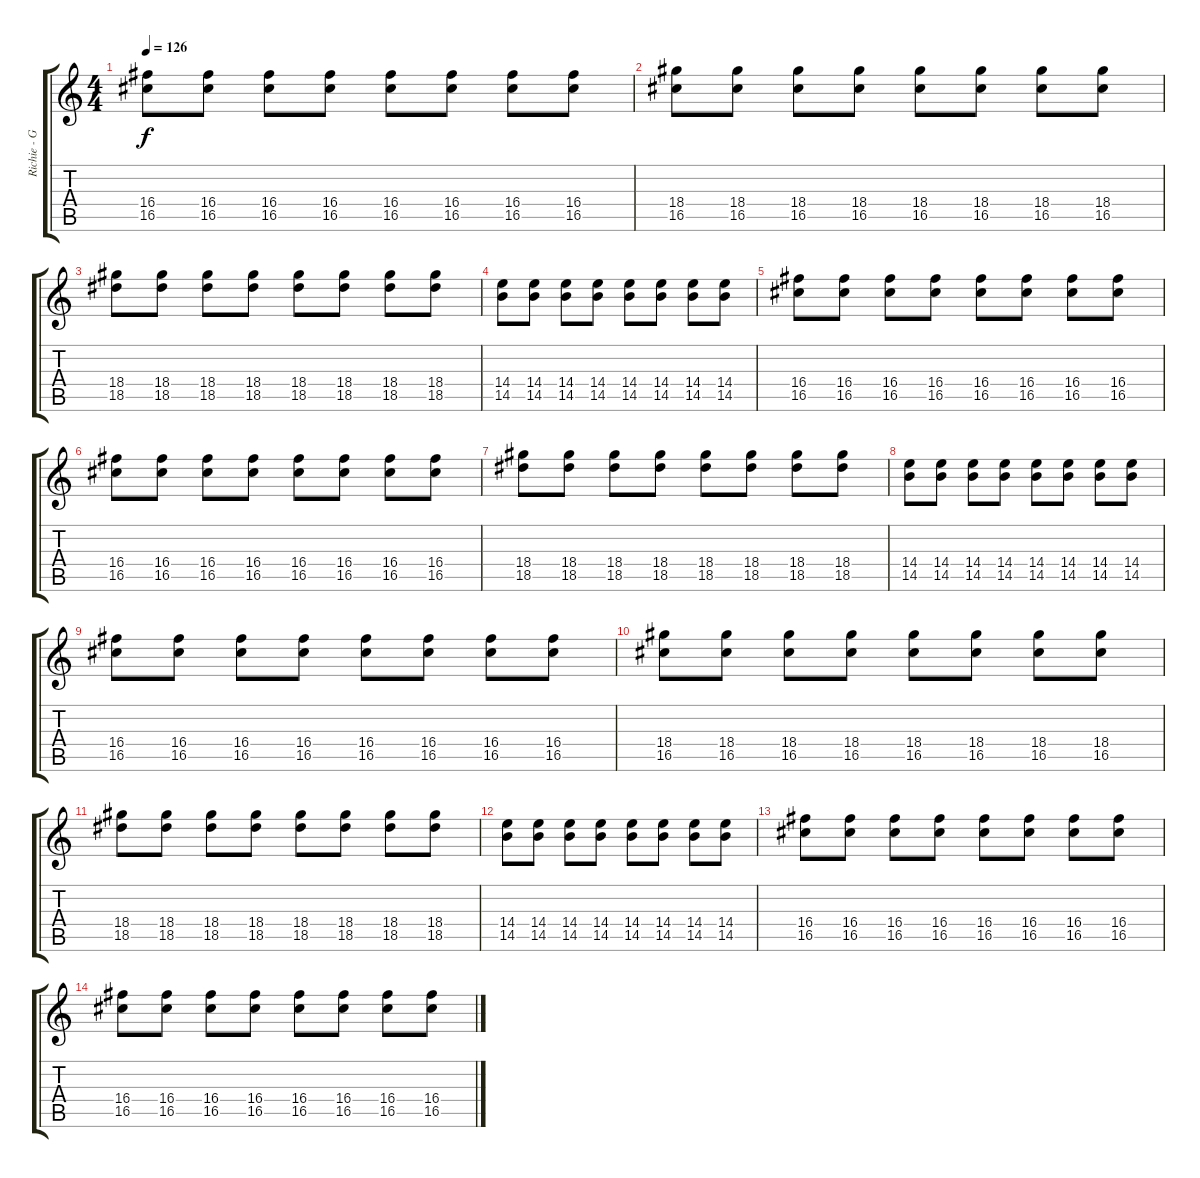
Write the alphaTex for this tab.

\track ("Richie - Guitar 3" "Richie - G") {instrument distortionguitar}
\staff {score tabs}
\tuning (E4 B3 G3 D3 A2 E2) {hide}
\ts (4 4)
\tempo 126
\clef g2
\ks c
(16.4 16.5).8{dy f} (16.4 16.5).8 (16.4 16.5).8 (16.4 16.5).8 (16.4 16.5).8 (16.4 16.5).8 (16.4 16.5).8 (16.4 16.5).8 |
(18.4 16.5).8 (18.4 16.5).8 (18.4 16.5).8 (18.4 16.5).8 (18.4 16.5).8 (18.4 16.5).8 (18.4 16.5).8 (18.4 16.5).8 |
(18.4 18.5).8 (18.4 18.5).8 (18.4 18.5).8 (18.4 18.5).8 (18.4 18.5).8 (18.4 18.5).8 (18.4 18.5).8 (18.4 18.5).8 |
(14.4 14.5).8 (14.4 14.5).8 (14.4 14.5).8 (14.4 14.5).8 (14.4 14.5).8 (14.4 14.5).8 (14.4 14.5).8 (14.4 14.5).8 |
(16.4 16.5).8 (16.4 16.5).8 (16.4 16.5).8 (16.4 16.5).8 (16.4 16.5).8 (16.4 16.5).8 (16.4 16.5).8 (16.4 16.5).8 |
(16.4 16.5).8 (16.4 16.5).8 (16.4 16.5).8 (16.4 16.5).8 (16.4 16.5).8 (16.4 16.5).8 (16.4 16.5).8 (16.4 16.5).8 |
(18.4 18.5).8 (18.4 18.5).8 (18.4 18.5).8 (18.4 18.5).8 (18.4 18.5).8 (18.4 18.5).8 (18.4 18.5).8 (18.4 18.5).8 |
(14.4 14.5).8 (14.4 14.5).8 (14.4 14.5).8 (14.4 14.5).8 (14.4 14.5).8 (14.4 14.5).8 (14.4 14.5).8 (14.4 14.5).8 |
(16.4 16.5).8 (16.4 16.5).8 (16.4 16.5).8 (16.4 16.5).8 (16.4 16.5).8 (16.4 16.5).8 (16.4 16.5).8 (16.4 16.5).8 |
(18.4 16.5).8 (18.4 16.5).8 (18.4 16.5).8 (18.4 16.5).8 (18.4 16.5).8 (18.4 16.5).8 (18.4 16.5).8 (18.4 16.5).8 |
(18.4 18.5).8 (18.4 18.5).8 (18.4 18.5).8 (18.4 18.5).8 (18.4 18.5).8 (18.4 18.5).8 (18.4 18.5).8 (18.4 18.5).8 |
(14.4 14.5).8 (14.4 14.5).8 (14.4 14.5).8 (14.4 14.5).8 (14.4 14.5).8 (14.4 14.5).8 (14.4 14.5).8 (14.4 14.5).8 |
(16.4 16.5).8 (16.4 16.5).8 (16.4 16.5).8 (16.4 16.5).8 (16.4 16.5).8 (16.4 16.5).8 (16.4 16.5).8 (16.4 16.5).8 |
(16.4 16.5).8 (16.4 16.5).8 (16.4 16.5).8 (16.4 16.5).8 (16.4 16.5).8 (16.4 16.5).8 (16.4 16.5).8 (16.4 16.5).8
